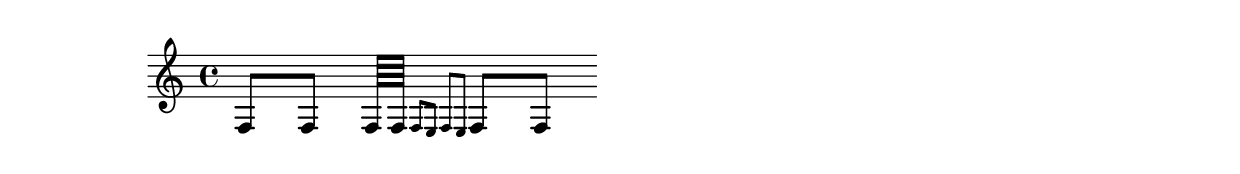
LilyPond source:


\version "2.11.51"
\header{

  texidoc=" Beams on ledgered notes should always reach the middle staff
line.  The second beam, counting from the note head side, should never
be lower than the second staff line.  This does not hold for grace
note beams.  Override with @code{no-stem-extend}.  "

}

\layout {
  ragged-right = ##t
}  


\context Voice \relative c {
  f8[ f]   f64[ f] 
  \grace { 
    f8[ e8] 
    \override Stem  #'no-stem-extend = ##f
    f8[ e8] 
    \revert Stem #'no-stem-extend
  }
  f8[ f]
  
}
